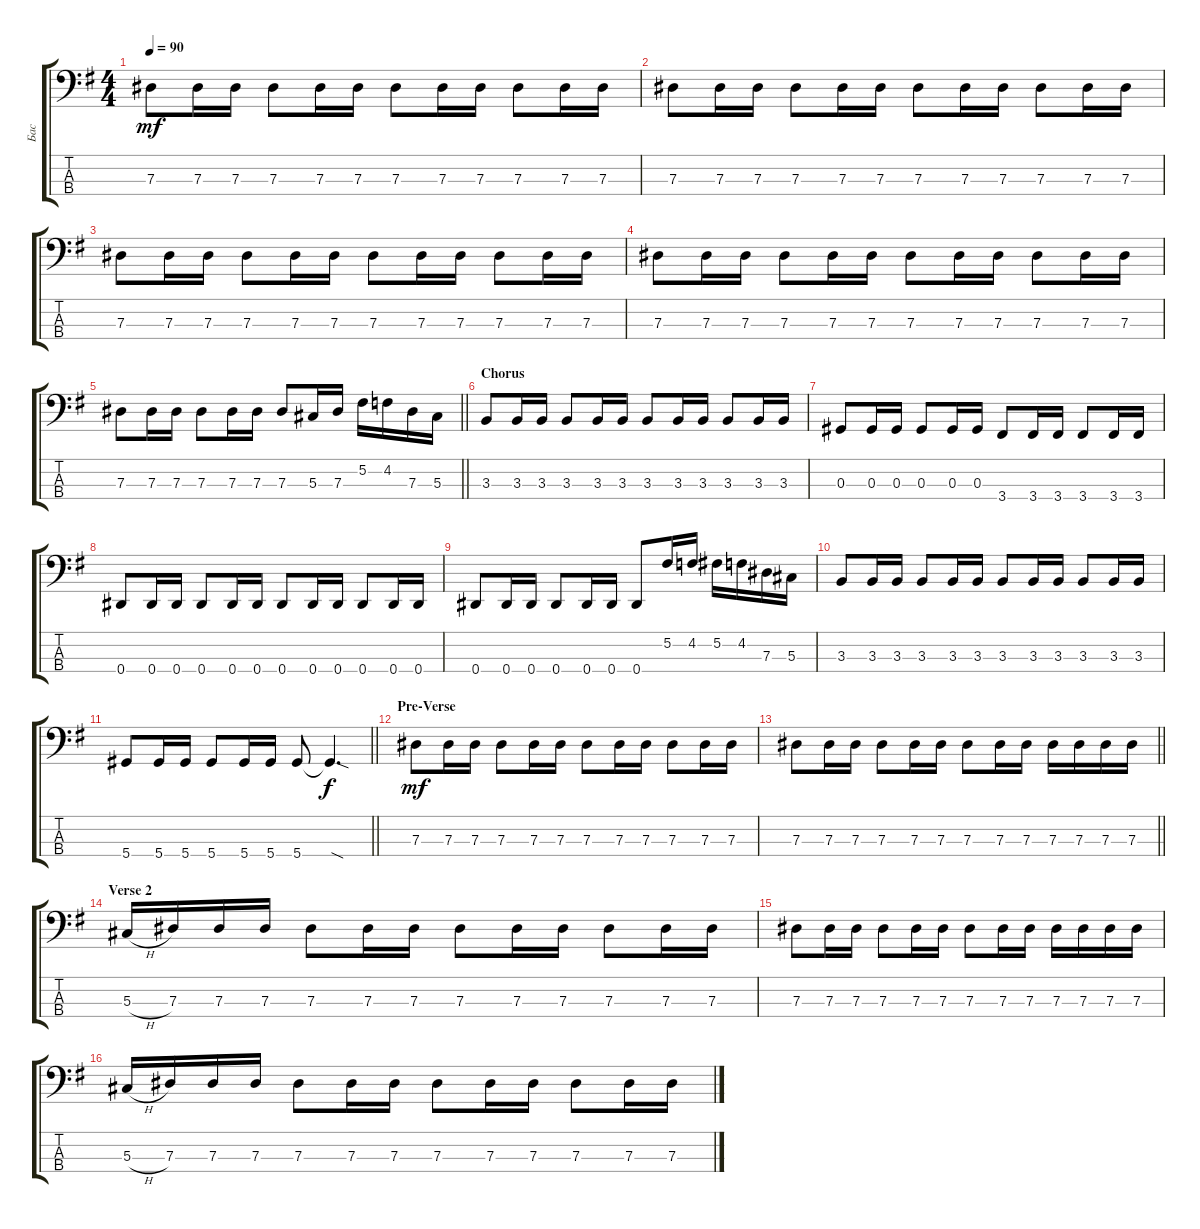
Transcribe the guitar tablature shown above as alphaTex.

\track ("Бас" "Бас") {instrument electricbassfinger}
\staff {score tabs}
\tuning (Gb2 Db2 Ab1 Eb1) {hide}
\ts (4 4)
\tempo 90
\clef f4
\ks eminor
7.3.8{dy mf} 7.3.16 7.3.16 7.3.8 7.3.16 7.3.16 7.3.8 7.3.16 7.3.16 7.3.8 7.3.16 7.3.16 |
7.3.8 7.3.16 7.3.16 7.3.8 7.3.16 7.3.16 7.3.8 7.3.16 7.3.16 7.3.8 7.3.16 7.3.16 |
7.3.8 7.3.16 7.3.16 7.3.8 7.3.16 7.3.16 7.3.8 7.3.16 7.3.16 7.3.8 7.3.16 7.3.16 |
7.3.8 7.3.16 7.3.16 7.3.8 7.3.16 7.3.16 7.3.8 7.3.16 7.3.16 7.3.8 7.3.16 7.3.16 |
\barLineRight lightlight
7.3.8 7.3.16 7.3.16 7.3.8 7.3.16 7.3.16 7.3.8 5.3.16 7.3.16 5.2.16 4.2.16 7.3.16 5.3.16 |
\section ("" "Chorus")
3.3.8 3.3.16 3.3.16 3.3.8 3.3.16 3.3.16 3.3.8 3.3.16 3.3.16 3.3.8 3.3.16 3.3.16 |
0.3.8 0.3.16 0.3.16 0.3.8 0.3.16 0.3.16 3.4.8 3.4.16 3.4.16 3.4.8 3.4.16 3.4.16 |
0.4.8 0.4.16 0.4.16 0.4.8 0.4.16 0.4.16 0.4.8 0.4.16 0.4.16 0.4.8 0.4.16 0.4.16 |
0.4.8 0.4.16 0.4.16 0.4.8 0.4.16 0.4.16 0.4.8 5.2.16 4.2.16 5.2.16 4.2.16 7.3.16 5.3.16 |
3.3.8 3.3.16 3.3.16 3.3.8 3.3.16 3.3.16 3.3.8 3.3.16 3.3.16 3.3.8 3.3.16 3.3.16 |
\barLineRight lightlight
5.4.8 5.4.16 5.4.16 5.4.8 5.4.16 5.4.16 5.4.8 5.4{sod t}.4{d dy f} |
\section ("" "Pre-Verse")
7.3.8{dy mf} 7.3.16 7.3.16 7.3.8 7.3.16 7.3.16 7.3.8 7.3.16 7.3.16 7.3.8 7.3.16 7.3.16 |
\barLineRight lightlight
7.3.8 7.3.16 7.3.16 7.3.8 7.3.16 7.3.16 7.3.8 7.3.16 7.3.16 7.3.16 7.3.16 7.3.16 7.3.16 |
\section ("" "Verse 2")
5.3{h}.16 7.3.16 7.3.16 7.3.16 7.3.8 7.3.16 7.3.16 7.3.8 7.3.16 7.3.16 7.3.8 7.3.16 7.3.16 |
7.3.8 7.3.16 7.3.16 7.3.8 7.3.16 7.3.16 7.3.8 7.3.16 7.3.16 7.3.16 7.3.16 7.3.16 7.3.16 |
5.3{h}.16 7.3.16 7.3.16 7.3.16 7.3.8 7.3.16 7.3.16 7.3.8 7.3.16 7.3.16 7.3.8 7.3.16 7.3.16
